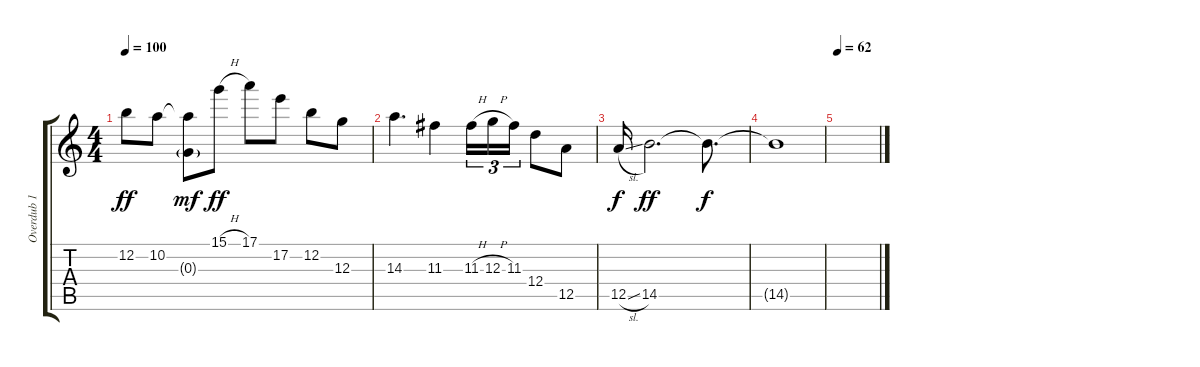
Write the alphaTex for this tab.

\track ("Overdub 1" "Overdub 1") {instrument overdrivenguitar}
\staff {score tabs}
\tuning (E4 B3 G3 D3 A2 E2) {hide}
\ts (4 4)
\tempo 100
\clef g2
\ks c
12.2.8{dy ff volume 13} 10.2.8 (10.2{t} 0.3{g}).8{dy mf} 15.1{h}.8{dy ff} 17.1.8 17.2.8 12.2.8 12.3.8 |
14.3.4{d} 11.3.4 11.3{h}.16{tu (3 2)} 12.3{h}.16{tu (3 2)} 11.3.16{tu (3 2)} 12.4.8 12.5.8 |
12.5{sl}.16{dy f} 14.5.2{d dy ff volume 4} 14.5{t}.8{d dy f} |
14.5{t}.1 |
\tempo 62
